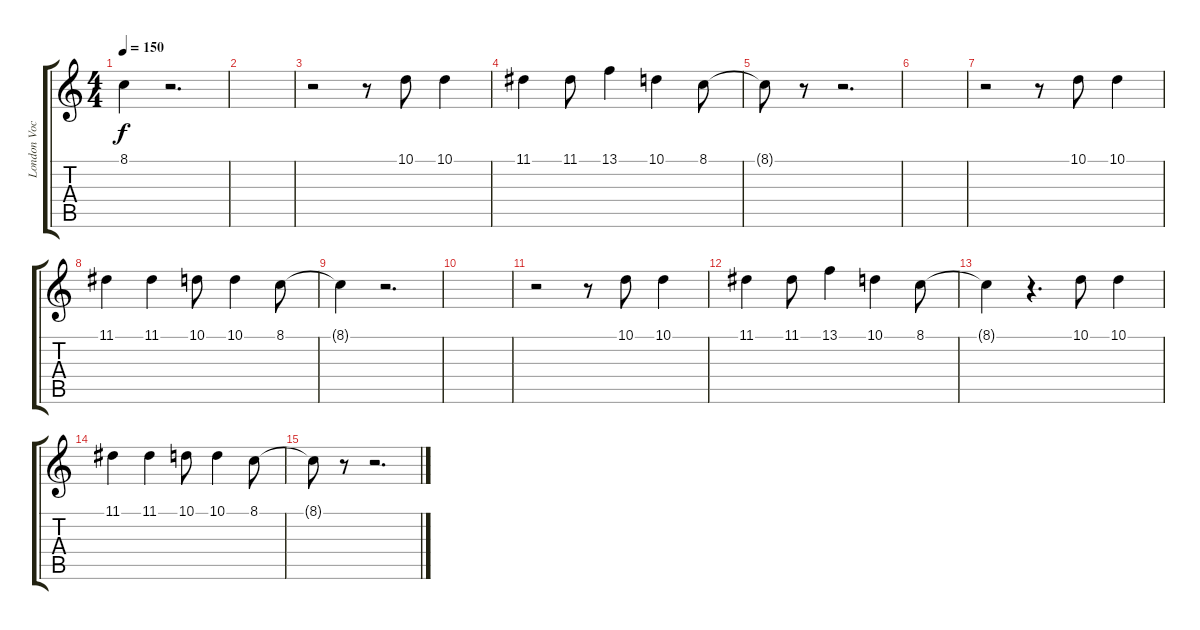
\track ("London Vocals" "London Voc") {instrument flute}
\staff {score tabs}
\tuning (E4 B3 G3 D3 A2 E2) {hide}
\ts (4 4)
\tempo 150
\clef g2
\ks c
8.1{t}.4{dy f} r.2{d} |
|
r.2 r.8 10.1.8 10.1.4 |
11.1.4 11.1.8 13.1.4 10.1.4 8.1.8 |
8.1{t}.8 r.8 r.2{d} |
|
r.2 r.8 10.1.8 10.1.4 |
11.1.4 11.1.4 10.1.8 10.1.4 8.1.8 |
8.1{t}.4 r.2{d} |
|
r.2 r.8 10.1.8 10.1.4 |
11.1.4 11.1.8 13.1.4 10.1.4 8.1.8 |
8.1{t}.4 r.4{d} 10.1.8 10.1.4 |
11.1.4 11.1.4 10.1.8 10.1.4 8.1.8 |
8.1{t}.8 r.8 r.2{d}
